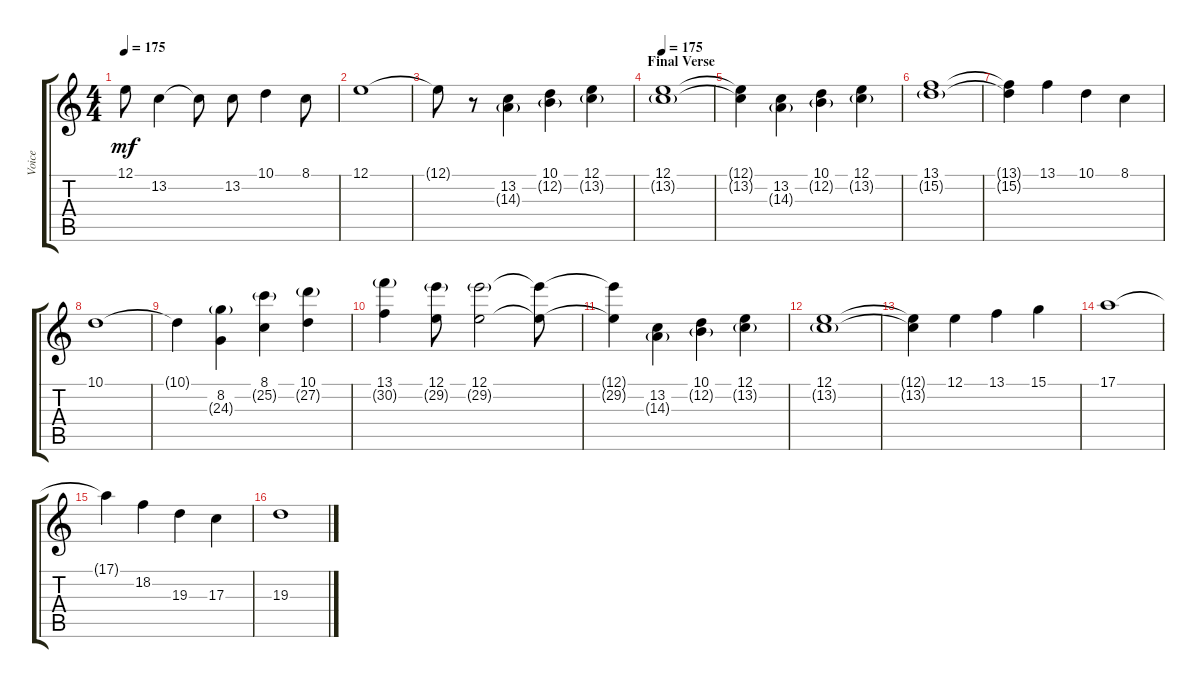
\track ("Voice" "Voice") {instrument lead1square}
\staff {score tabs}
\tuning (E4 B3 G3 D3 A2 E2) {hide}
\ts (4 4)
\tempo 175
\clef g2
\ks c
12.1{t}.8{dy mf} 13.2.4 13.2{t}.8 13.2.8 10.1.4 8.1.8 |
12.1.1 |
12.1{t}.8 r.8 (13.2 14.3{g}).4 (10.1 12.2{g}).4 (12.1 13.2{g}).4 |
\section ("" "Final Verse")
\tempo 175
(12.1 13.2{g}).1 |
(12.1{t} 13.2{t}).4 (13.2 14.3{g}).4 (10.1 12.2{g}).4 (12.1 13.2{g}).4 |
(13.1 15.2{g}).1 |
(13.1{t} 15.2{t}).4 13.1.4 10.1.4 8.1.4 |
10.1.1 |
10.1{t}.4 (8.2 24.3{g}).4 (8.1 25.2{g}).4 (10.1 27.2{g}).4 |
(13.1 30.2{g}).4 (12.1 29.2{g}).8 (12.1 29.2{g}).2 (12.1{t} 29.2{t}).8 |
(12.1{t} 29.2{t}).4 (13.2 14.3{g}).4 (10.1 12.2{g}).4 (12.1 13.2{g}).4 |
(12.1 13.2{g}).1 |
(12.1{t} 13.2{t}).4 12.1.4 13.1.4 15.1.4 |
17.1.1 |
17.1{t}.4 18.2.4 19.3.4 17.3.4 |
19.3.1
